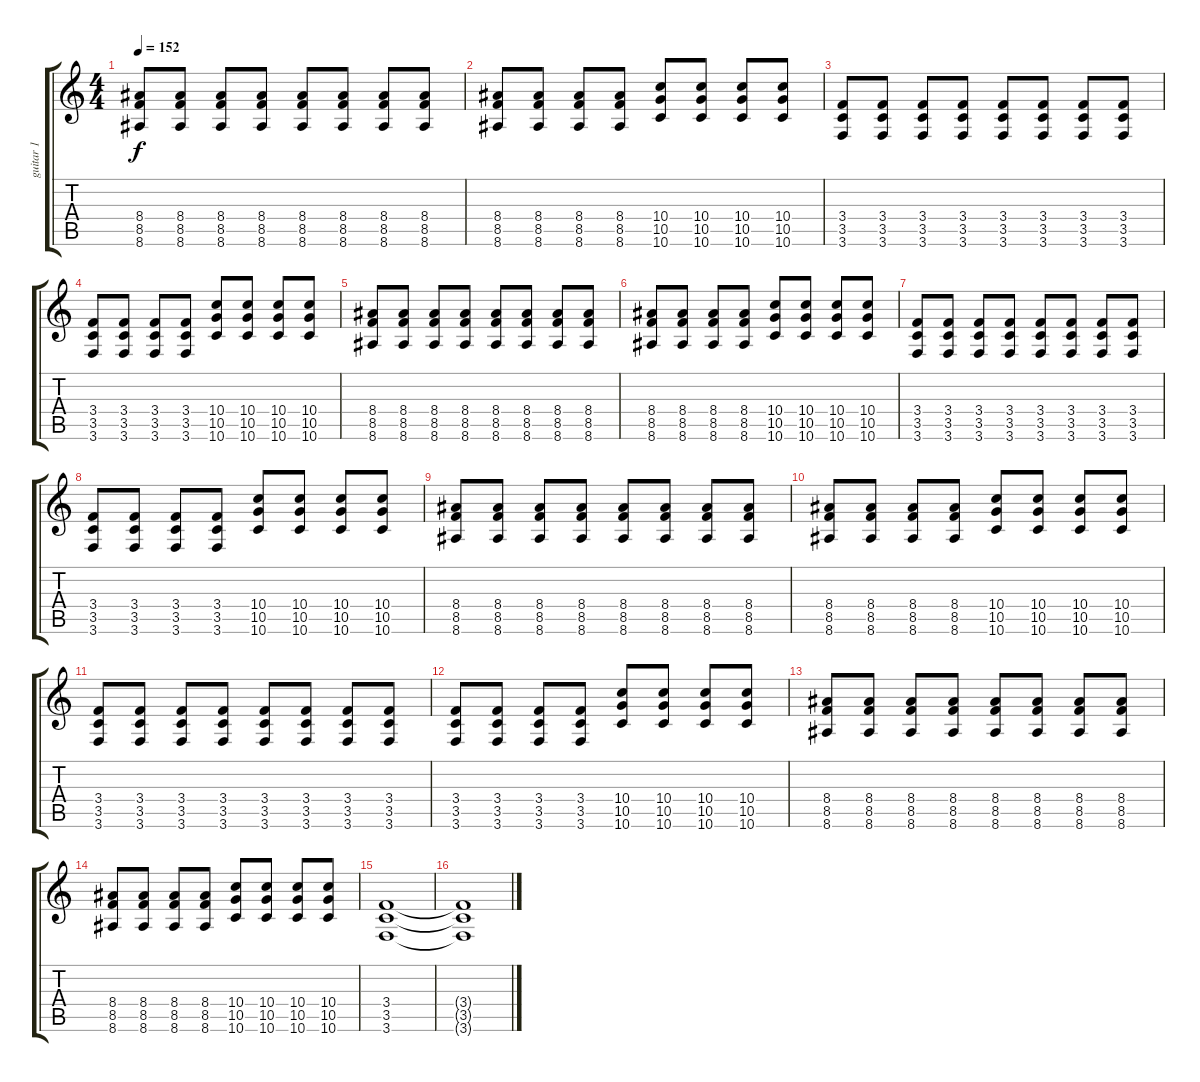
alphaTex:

\track ("guitar 1" "guitar 1") {instrument distortionguitar}
\staff {score tabs}
\tuning (E4 B3 G3 D3 A2 D2) {hide}
\ts (4 4)
\tempo 152
\clef g2
\ks c
(8.4 8.5 8.6).8{dy f} (8.4 8.5 8.6).8 (8.4 8.5 8.6).8 (8.4 8.5 8.6).8 (8.4 8.5 8.6).8 (8.4 8.5 8.6).8 (8.4 8.5 8.6).8 (8.4 8.5 8.6).8 |
(8.4 8.5 8.6).8 (8.4 8.5 8.6).8 (8.4 8.5 8.6).8 (8.4 8.5 8.6).8 (10.4 10.5 10.6).8 (10.4 10.5 10.6).8 (10.4 10.5 10.6).8 (10.4 10.5 10.6).8 |
(3.4 3.5 3.6).8 (3.4 3.5 3.6).8 (3.4 3.5 3.6).8 (3.4 3.5 3.6).8 (3.4 3.5 3.6).8 (3.4 3.5 3.6).8 (3.4 3.5 3.6).8 (3.4 3.5 3.6).8 |
(3.4 3.5 3.6).8 (3.4 3.5 3.6).8 (3.4 3.5 3.6).8 (3.4 3.5 3.6).8 (10.4 10.5 10.6).8 (10.4 10.5 10.6).8 (10.4 10.5 10.6).8 (10.4 10.5 10.6).8 |
(8.4 8.5 8.6).8 (8.4 8.5 8.6).8 (8.4 8.5 8.6).8 (8.4 8.5 8.6).8 (8.4 8.5 8.6).8 (8.4 8.5 8.6).8 (8.4 8.5 8.6).8 (8.4 8.5 8.6).8 |
(8.4 8.5 8.6).8 (8.4 8.5 8.6).8 (8.4 8.5 8.6).8 (8.4 8.5 8.6).8 (10.4 10.5 10.6).8 (10.4 10.5 10.6).8 (10.4 10.5 10.6).8 (10.4 10.5 10.6).8 |
(3.4 3.5 3.6).8 (3.4 3.5 3.6).8 (3.4 3.5 3.6).8 (3.4 3.5 3.6).8 (3.4 3.5 3.6).8 (3.4 3.5 3.6).8 (3.4 3.5 3.6).8 (3.4 3.5 3.6).8 |
(3.4 3.5 3.6).8 (3.4 3.5 3.6).8 (3.4 3.5 3.6).8 (3.4 3.5 3.6).8 (10.4 10.5 10.6).8 (10.4 10.5 10.6).8 (10.4 10.5 10.6).8 (10.4 10.5 10.6).8 |
(8.4 8.5 8.6).8 (8.4 8.5 8.6).8 (8.4 8.5 8.6).8 (8.4 8.5 8.6).8 (8.4 8.5 8.6).8 (8.4 8.5 8.6).8 (8.4 8.5 8.6).8 (8.4 8.5 8.6).8 |
(8.4 8.5 8.6).8 (8.4 8.5 8.6).8 (8.4 8.5 8.6).8 (8.4 8.5 8.6).8 (10.4 10.5 10.6).8 (10.4 10.5 10.6).8 (10.4 10.5 10.6).8 (10.4 10.5 10.6).8 |
(3.4 3.5 3.6).8 (3.4 3.5 3.6).8 (3.4 3.5 3.6).8 (3.4 3.5 3.6).8 (3.4 3.5 3.6).8 (3.4 3.5 3.6).8 (3.4 3.5 3.6).8 (3.4 3.5 3.6).8 |
(3.4 3.5 3.6).8 (3.4 3.5 3.6).8 (3.4 3.5 3.6).8 (3.4 3.5 3.6).8 (10.4 10.5 10.6).8 (10.4 10.5 10.6).8 (10.4 10.5 10.6).8 (10.4 10.5 10.6).8 |
(8.4 8.5 8.6).8 (8.4 8.5 8.6).8 (8.4 8.5 8.6).8 (8.4 8.5 8.6).8 (8.4 8.5 8.6).8 (8.4 8.5 8.6).8 (8.4 8.5 8.6).8 (8.4 8.5 8.6).8 |
(8.4 8.5 8.6).8 (8.4 8.5 8.6).8 (8.4 8.5 8.6).8 (8.4 8.5 8.6).8 (10.4 10.5 10.6).8 (10.4 10.5 10.6).8 (10.4 10.5 10.6).8 (10.4 10.5 10.6).8 |
(3.4 3.5 3.6).1{volume 6} |
(3.4{t} 3.5{t} 3.6{t}).1
